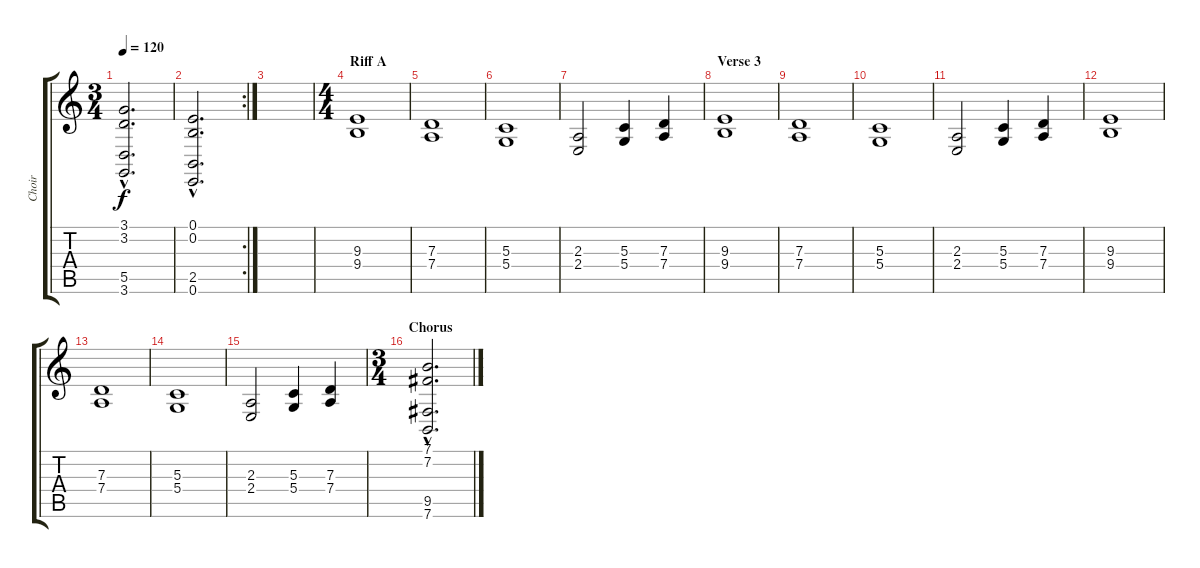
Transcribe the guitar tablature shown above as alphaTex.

\track ("Choir" "Choir") {instrument choiraahs}
\staff {score tabs}
\tuning (E4 B3 G3 D3 A2 E2) {hide}
\ts (3 4)
\tempo 120
\clef g2
\ks c
(3.1{hac} 3.2{hac} 5.5{hac} 3.6{hac}).2{d dy f} |
\rc 2
(0.1{hac} 0.2{hac} 2.5{hac} 0.6{hac}).2{d} |
|
\ts (4 4)
\section ("" "Riff A")
(9.3 9.4).1 |
(7.3 7.4).1 |
(5.3 5.4).1 |
(2.3 2.4).2 (5.3 5.4).4 (7.3 7.4).4 |
\section ("" "Verse 3")
(9.3 9.4).1{volume 11 balance 0} |
(7.3 7.4).1 |
(5.3 5.4).1 |
(2.3 2.4).2 (5.3 5.4).4 (7.3 7.4).4 |
(9.3 9.4).1{volume 11} |
(7.3 7.4).1 |
(5.3 5.4).1 |
(2.3 2.4).2 (5.3 5.4).4 (7.3 7.4).4 |
\ts (3 4)
\section ("" "Chorus")
(7.1{hac} 7.2{hac} 9.5{hac} 7.6{hac}).2{d}
